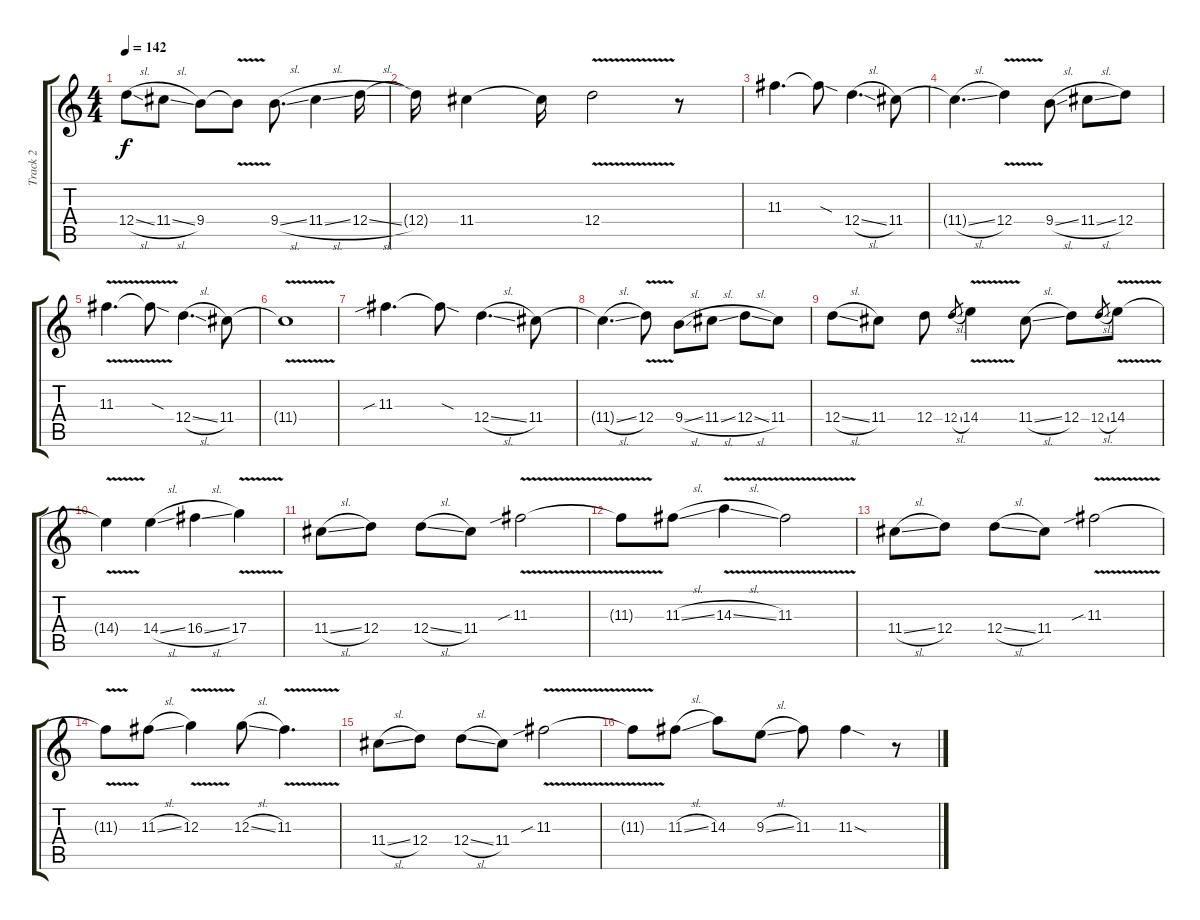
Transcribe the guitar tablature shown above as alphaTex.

\track ("Track 2" "Track 2") {instrument overdrivenguitar}
\staff {score tabs}
\tuning (E4 B3 G3 D3 A2 E2) {hide}
\ts (4 4)
\tempo 142
\clef g2
\ks c
12.4{sl}.8{dy f} 11.4{sl}.8 9.4.8 9.4{v t}.8 9.4{sl}.8{d} 11.4{sl}.4 12.4{sl}.16 |
12.4{t}.16 11.4.4 11.4{t}.16 12.4{v}.2 r.8 |
11.3.4{d} 11.3{sod t}.8 12.4{sl}.4{d} 11.4.8 |
11.4{sl t}.4{d} 12.4{v}.4 9.4{sl}.8 11.4{sl}.8 12.4.8 |
11.3{v}.4{d} 11.3{sod t}.8 12.4{sl}.4{d} 11.4.8 |
11.4{v t}.1 |
11.3{sib}.4{d} 11.3{sod t}.8 12.4{sl}.4{d} 11.4.8 |
11.4{sl t}.4{d} 12.4{v}.8 9.4{sl}.8 11.4{sl}.8 12.4{sl}.8 11.4.8 |
12.4{sl}.8 11.4.8 12.4.8 12.4{sl}.8{gr} 14.4{v}.4 11.4{sl}.8 12.4.8 12.4{sl}.8{gr} 14.4{v}.8 |
14.4{t}.4 14.4{sl}.4 16.4{sl}.4 17.4{v}.4 |
11.4{sl}.8 12.4.8 12.4{sl}.8 11.4.8 11.3{v sib}.2 |
11.3{t}.8 11.3{sl}.8 14.3{v sl}.4 11.3{v}.2 |
11.4{sl}.8 12.4.8 12.4{sl}.8 11.4.8 11.3{v sib}.2 |
11.3{t}.8 11.3{sl}.8 12.3{v}.4 12.3{sl}.8 11.3{v}.4{d} |
11.4{sl}.8 12.4.8 12.4{sl}.8 11.4.8 11.3{v sib}.2 |
11.3{t}.8 11.3{sl}.8 14.3.8 9.3{sl}.8 11.3.8 11.3{sod}.4 r.8
